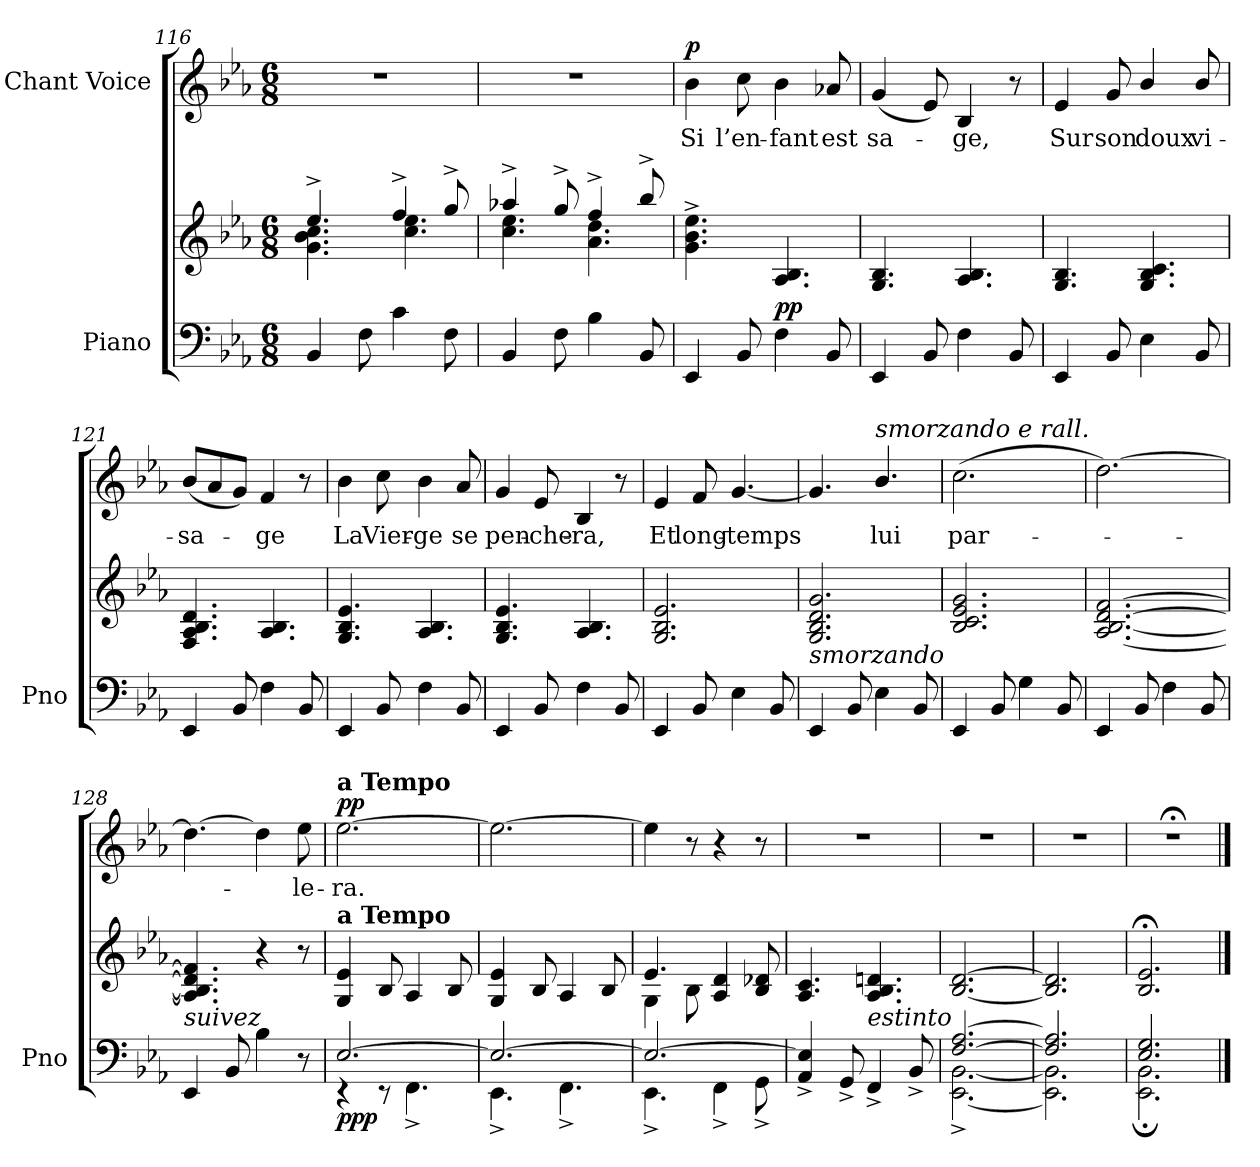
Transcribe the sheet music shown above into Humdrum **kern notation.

**kern	**kern	**dynam	**kern	**text	**dynam
*part2	*part2	*part2	*part1	*part1	*part1
*staff3	*staff2	*staff2/3	*staff1	*staff1	*staff1
*I"Piano	*	*	*I"Chant Voice	*	*
*I'Pno	*	*	*	*	*
*clefF4	*clefG2	*	*clefG2	*	*
*k[b-e-a-]	*k[b-e-a-]	*	*k[b-e-a-]	*	*
*M6/8	*M6/8	*	*M6/8	*	*
=116	=116	=116	=116	=116	=116
*	*^	*	*	*	*
4BB-/	4.ee-^/	4.g\ 4.b-\ 4.cc\	.	2.r	.	.
8F\	.	.	.	.	.	.
4c\	4ff^/	4.cc\ 4.ee-\	.	.	.	.
8F\	8gg^/	.	.	.	.	.
!!LO:LB:g=z
=117	=117	=117	=117	=117	=117	=117
4BB-/	4aa-X^/	4.cc\ 4.ee-\	.	2.r	.	.
8F\	8gg^/	.	.	.	.	.
4B-\	4ff^/	4.a-\ 4.dd\	.	.	.	.
8BB-/	8bb-^/	.	.	.	.	.
*	*v	*v	*	*	*	*
=118	=118	=118	=118	=118	=118
!	!	!	!	!LO:LY:b	!LO:DY:a
4EE-/	4.g\^ 4.b-\^ 4.ee-\^	.	4b-\	Si	p
!	!	!	!	!LO:LY:b	!
8BB-/	.	.	8cc\	l’en-	.
!	!	!LO:DY:a=2	!	!LO:LY:b	!
4F\	4.A-/ 4.B-/	pp	4b-\	-fant	.
!	!	!	!	!LO:LY:b	!
8BB-/	.	.	8a-X/	est	.
=119	=119	=119	=119	=119	=119
!	!	!	!	!LO:LY:b	!
4EE-/	4.G/ 4.B-/	.	(<4g/	sa-	.
8BB-/	.	.	8e-/)	.	.
!	!	!	!	!LO:LY:b	!
4F\	4.A-/ 4.B-/	.	4B-/	-ge,	.
8BB-/	.	.	8r	.	.
=120	=120	=120	=120	=120	=120
!	!	!	!	!LO:LY:b	!
4EE-/	4.G/ 4.B-/	.	4e-/	Sur	.
!	!	!	!	!LO:LY:b	!
8BB-/	.	.	8g/	son	.
!	!	!	!	!LO:LY:b	!
4E-\	4.G/ 4.B-/ 4.c/	.	4b-/	doux	.
!	!	!	!	!LO:LY:b	!
8BB-/	.	.	8b-/	vi-	.
=121	=121	=121	=121	=121	=121
!	!	!	!	!LO:LY:b	!
4EE-/	4.F/ 4.A-/ 4.B-/ 4.d/	.	(<8b-/L	-sa-	.
.	.	.	8a-/	.	.
8BB-/	.	.	8g/J)	.	.
!	!	!	!	!LO:LY:b	!
4F\	4.A-/ 4.B-/	.	4f/	-ge	.
8BB-/	.	.	8r	.	.
!!LO:LB:g=z
=122	=122	=122	=122	=122	=122
!	!	!	!	!LO:LY:b	!
4EE-/	4.G/ 4.B-/ 4.e-/	.	4b-\	La	.
!	!	!	!	!LO:LY:b	!
8BB-/	.	.	8cc\	Vier-	.
!	!	!	!	!LO:LY:b	!
4F\	4.A-/ 4.B-/	.	4b-\	-ge	.
!	!	!	!	!LO:LY:b	!
8BB-/	.	.	8a-/	se	.
=123	=123	=123	=123	=123	=123
!	!	!	!	!LO:LY:b	!
4EE-/	4.G/ 4.B-/ 4.e-/	.	4g/	pen-	.
!	!	!	!	!LO:LY:b	!
8BB-/	.	.	8e-/	-che-	.
!	!	!	!	!LO:LY:b	!
4F\	4.A-/ 4.B-/	.	4B-/	-ra,	.
8BB-/	.	.	8r	.	.
=124	=124	=124	=124	=124	=124
!	!	!	!	!LO:LY:b	!
4EE-/	2.G/ 2.B-/ 2.e-/	.	4e-/	Et	.
!	!	!	!	!LO:LY:b	!
8BB-/	.	.	8f/	long-	.
!	!	!	!	!LO:LY:b	!
4E-\	.	.	[4.g/	-temps	.
8BB-/	.	.	.	.	.
=125	=125	=125	=125	=125	=125
!	!LO:TX:b:i:t=smorzando	!	!	!	!
4EE-/	2.G/ 2.B-/ 2.d/ 2.g/	.	4.g/]	.	.
8BB-/	.	.	.	.	.
!	!	!	!LO:TX:a:i:t=smorzando e rall.	!	!
!	!	!	!	!LO:LY:b	!
4E-\	.	.	4.b-/	lui	.
8BB-/	.	.	.	.	.
=126	=126	=126	=126	=126	=126
!	!	!	!	!LO:LY:b	!
4EE-/	2.B-/ 2.c/ 2.e-/ 2.g/	.	(>2.cc\	par-	.
8BB-/	.	.	.	.	.
4G\	.	.	.	.	.
8BB-/	.	.	.	.	.
=127	=127	=127	=127	=127	=127
4EE-/	[2.A-/ [2.B-/ [2.d/ [2.f/	.	[2.dd\)	.	.
8BB-/	.	.	.	.	.
4F\	.	.	.	.	.
8BB-/	.	.	.	.	.
!!LO:LB:g=z
=128	=128	=128	=128	=128	=128
!LO:TX:a:i:t=suivez	!	!	!	!	!
4EE-/	4.A-/] 4.B-/] 4.d/] 4.f/]	.	4.dd\_	.	.
8BB-/	.	.	.	.	.
4B-\	4r	.	4dd\]	.	.
!	!	!	!	!LO:LY:b	!
8r	8r	.	8ee-\	-le-	.
=129	=129	=129	=129	=129	=129
*^	*	*	*	*	*
!	!	!	!	!LO:TX:a:B:t=a Tempo	!	!
!	!	!LO:TX:a:B:t=a Tempo	!	!	!	!
!	!	!	!LO:DY:b=2	!	!LO:LY:b	!LO:DY:a
[2.E-/	4r	4G/ 4e-/	ppp	[2.ee-\	-ra.	pp
.	8r	8B-/	.	.	.	.
.	4.FF^\	4A-/	.	.	.	.
.	.	8B-/	.	.	.	.
=130	=130	=130	=130	=130	=130	=130
2.E-/_	4.EE-^\	4G/ 4e-/	.	2.ee-\_	.	.
.	.	8B-/	.	.	.	.
.	4.FF^\	4A-/	.	.	.	.
.	.	8B-/	.	.	.	.
=131	=131	=131	=131	=131	=131	=131
*	*	*^	*	*	*	*
2.E-/_	4.EE-^\	4.e-/	4G\	.	4ee-\]	.	.
.	.	.	8B-\	.	8r	.	.
.	4FF^\	4A-/ 4d/	4ryy	.	4r	.	.
.	8GG^\	8B-/ 8d-X/	8ryy	.	8r	.	.
*v	*v	*	*	*	*	*	*
*	*v	*v	*	*	*	*
=132	=132	=132	=132	=132	=132
4AA-/^ 4E-/]^	4.A-/ 4.c/	.	2.r	.	.
8GG^/	.	.	.	.	.
!LO:TX:a:i:t=estinto	!	!	!	!	!
4FF^/	4.A-/ 4.B-/ 4.dn/	.	.	.	.
8BB-^/	.	.	.	.	.
=133	=133	=133	=133	=133	=133
*^	*	*	*	*	*
[2.F/ [2.A-/	[2.EE-\^ [2.BB-\^	[2.B-/ [2.d/	.	2.r	.	.
=134	=134	=134	=134	=134	=134	=134
2.F/] 2.A-/]	2.EE-\] 2.BB-\]	2.B-/] 2.d/]	.	2.r	.	.
=135	=135	=135	=135	=135	=135	=135
2.E-/ 2.G/	2.EE-\; 2.BB-\;	2.B-/;< 2.e-/;<	.	2.r;<	.	.
*v	*v	*	*	*	*	*
==	==	==	==	==	==
*-	*-	*-	*-	*-	*-
